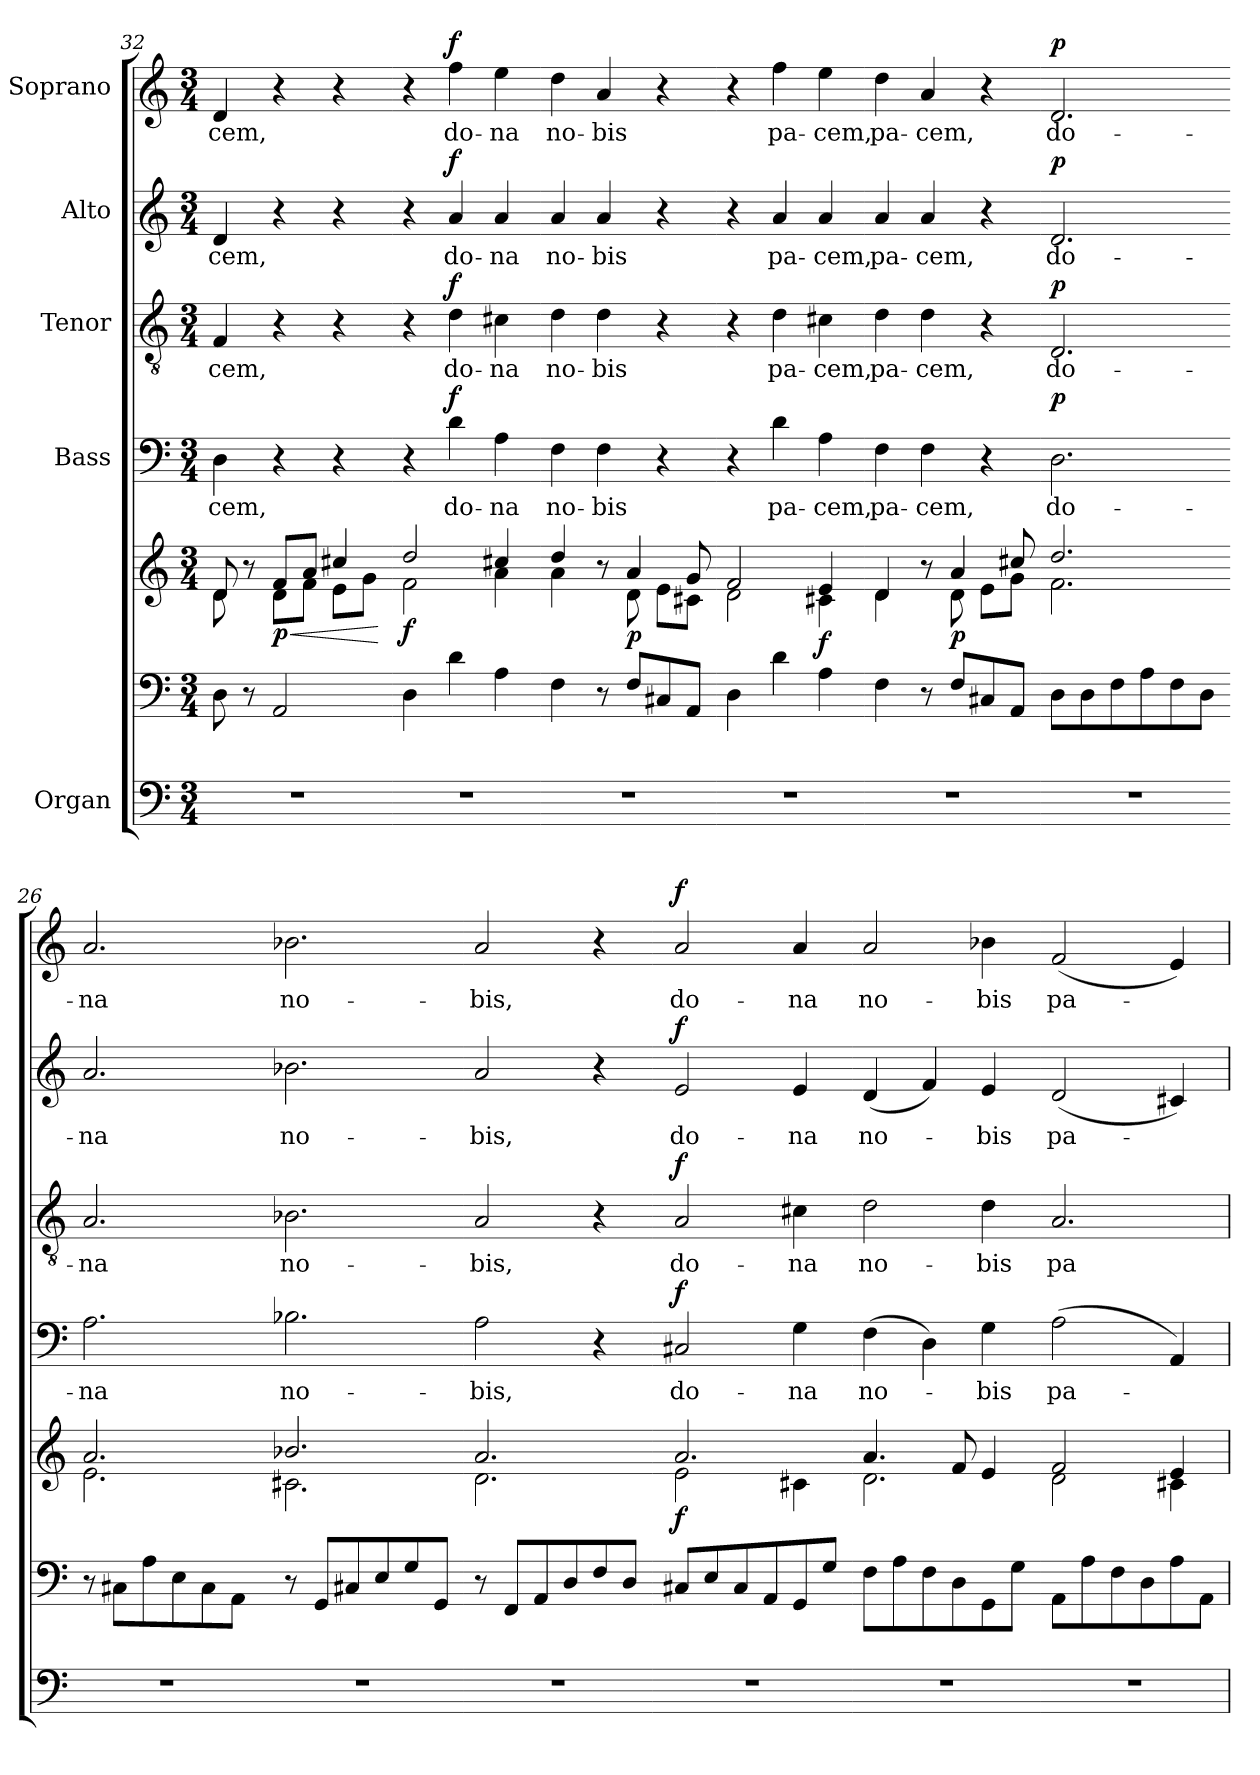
**kern	**kern	**kern	**dynam	**kern	**text	**dynam	**kern	**text	**dynam	**kern	**text	**dynam	**kern	**text	**dynam
*part5	*part5	*part5	*part5	*part4	*part4	*part4	*part3	*part3	*part3	*part2	*part2	*part2	*part1	*part1	*part1
*staff7	*staff6	*staff5	*staff5/6/7	*staff4	*staff4	*staff4	*staff3	*staff3	*staff3	*staff2	*staff2	*staff2	*staff1	*staff1	*staff1
*I"Organ	*	*	*	*I"Bass	*	*	*I"Tenor	*	*	*I"Alto	*	*	*I"Soprano	*	*
*clefF4	*clefF4	*clefG2	*	*clefF4	*	*	*clefGv2	*	*	*clefG2	*	*	*clefG2	*	*
*k[]	*k[]	*k[]	*	*k[]	*	*	*k[]	*	*	*k[]	*	*	*k[]	*	*
*M3/4	*M3/4	*M3/4	*	*M3/4	*	*	*M3/4	*	*	*M3/4	*	*	*M3/4	*	*
=32-	=32-	=32-	=32-	=32-	=32-	=32-	=32-	=32-	=32-	=32-	=32-	=32-	=32-	=32-	=32-
*	*	*^	*	*	*	*	*	*	*	*	*	*	*	*	*
!	!	!	!	!	!	!LO:LY:b	!	!	!LO:LY:b	!	!	!LO:LY:b	!	!	!LO:LY:b	!
2.r	8D\	8d/	8d\	.	4D\	-cem,	.	4F/	-cem,	.	4d/	-cem,	.	4d/	-cem,	.
.	8r	8r	8ryy	.	.	.	.	.	.	.	.	.	.	.	.	.
!	!	!	!	!LO:HP:b	!	!	!	!	!	!	!	!	!	!	!	!
!	!	!	!	!LO:DY:n=1:b	!	!	!	!	!	!	!	!	!	!	!	!
.	2AA/	8f/L	8d\L	< p	4r	.	.	4r	.	.	4r	.	.	4r	.	.
.	.	8a/J	8f\J	.	.	.	.	.	.	.	.	.	.	.	.	.
.	.	4cc#X/	8e\L	.	4r	.	.	4r	.	.	4r	.	.	4r	.	.
.	.	.	8g\J	.	.	.	.	.	.	.	.	.	.	.	.	.
*	*	*v	*v	*	*	*	*	*	*	*	*	*	*	*	*	*
.	.	.	[	.	.	.	.	.	.	.	.	.	.	.	.
=31-	=31-	=31-	=31-	=31-	=31-	=31-	=31-	=31-	=31-	=31-	=31-	=31-	=31-	=31-	=31-
*	*	*^	*	*	*	*	*	*	*	*	*	*	*	*	*
!	!	!	!	!LO:DY:b	!	!	!	!	!	!	!	!	!	!	!	!
2.r	4D\	2dd/	2f\	f	4r	.	.	4r	.	.	4r	.	.	4r	.	.
!	!	!	!	!	!	!LO:LY:b	!LO:DY:a	!	!LO:LY:b	!LO:DY:a	!	!LO:LY:b	!LO:DY:a	!	!LO:LY:b	!LO:DY:a
.	4d\	.	.	.	4d\	do-	f	4d\	do-	f	4a/	do-	f	4ff\	do-	f
!	!	!	!	!	!	!LO:LY:b	!	!	!LO:LY:b	!	!	!LO:LY:b	!	!	!LO:LY:b	!
.	4A\	4cc#X/	4a\	.	4A\	-na	.	4c#X\	-na	.	4a/	-na	.	4ee\	-na	.
=30-	=30-	=30-	=30-	=30-	=30-	=30-	=30-	=30-	=30-	=30-	=30-	=30-	=30-	=30-	=30-	=30-
!	!	!	!	!	!	!LO:LY:b	!	!	!LO:LY:b	!	!	!LO:LY:b	!	!	!LO:LY:b	!
2.r	4F\	4dd/	4a\	.	4F\	no-	.	4d\	no-	.	4a/	no-	.	4dd\	no-	.
!	!	!	!	!	!	!LO:LY:b	!	!	!LO:LY:b	!	!	!LO:LY:b	!	!	!LO:LY:b	!
.	8r	8r	8ryy	.	4F\	-bis	.	4d\	-bis	.	4a/	-bis	.	4a/	-bis	.
!	!	!	!	!LO:DY:b	!	!	!	!	!	!	!	!	!	!	!	!
.	8F/L	4a/	8d\	p	.	.	.	.	.	.	.	.	.	.	.	.
.	8C#X/	.	8e\L	.	4r	.	.	4r	.	.	4r	.	.	4r	.	.
.	8AA/J	8g/	8c#X\J	.	.	.	.	.	.	.	.	.	.	.	.	.
=29-	=29-	=29-	=29-	=29-	=29-	=29-	=29-	=29-	=29-	=29-	=29-	=29-	=29-	=29-	=29-	=29-
2.r	4D\	2f/	2d\	.	4r	.	.	4r	.	.	4r	.	.	4r	.	.
!	!	!	!	!	!	!LO:LY:b	!	!	!LO:LY:b	!	!	!LO:LY:b	!	!	!LO:LY:b	!
.	4d\	.	.	.	4d\	pa-	.	4d\	pa-	.	4a/	pa-	.	4ff\	pa-	.
!	!	!	!	!LO:DY:b	!	!LO:LY:b	!	!	!LO:LY:b	!	!	!LO:LY:b	!	!	!LO:LY:b	!
.	4A\	4e/	4c#X\	f	4A\	-cem,	.	4c#X\	-cem,	.	4a/	-cem,	.	4ee\	-cem,	.
=28-	=28-	=28-	=28-	=28-	=28-	=28-	=28-	=28-	=28-	=28-	=28-	=28-	=28-	=28-	=28-	=28-
!	!	!	!	!	!	!LO:LY:b	!	!	!LO:LY:b	!	!	!LO:LY:b	!	!	!LO:LY:b	!
2.r	4F\	4d/	4d\	.	4F\	pa-	.	4d\	pa-	.	4a/	pa-	.	4dd\	pa-	.
!	!	!	!	!	!	!LO:LY:b	!	!	!LO:LY:b	!	!	!LO:LY:b	!	!	!LO:LY:b	!
.	8r	8r	8ryy	.	4F\	-cem,	.	4d\	-cem,	.	4a/	-cem,	.	4a/	-cem,	.
!	!	!	!	!LO:DY:b	!	!	!	!	!	!	!	!	!	!	!	!
.	8F/L	4a/	8d\	p	.	.	.	.	.	.	.	.	.	.	.	.
.	8C#X/	.	8e\L	.	4r	.	.	4r	.	.	4r	.	.	4r	.	.
.	8AA/J	8cc#X/	8g\J	.	.	.	.	.	.	.	.	.	.	.	.	.
!!LO:LB:g=z
=27-	=27-	=27-	=27-	=27-	=27-	=27-	=27-	=27-	=27-	=27-	=27-	=27-	=27-	=27-	=27-	=27-
!	!	!	!	!	!	!LO:LY:b	!LO:DY:a	!	!LO:LY:b	!LO:DY:a	!	!LO:LY:b	!LO:DY:a	!	!LO:LY:b	!LO:DY:a
2.r	8D\L	2.dd/	2.f\	.	2.D\	do-	p	2.D/	do-	p	2.d/	do-	p	2.d/	do-	p
.	8D\	.	.	.	.	.	.	.	.	.	.	.	.	.	.	.
.	8F\	.	.	.	.	.	.	.	.	.	.	.	.	.	.	.
.	8A\	.	.	.	.	.	.	.	.	.	.	.	.	.	.	.
.	8F\	.	.	.	.	.	.	.	.	.	.	.	.	.	.	.
.	8D\J	.	.	.	.	.	.	.	.	.	.	.	.	.	.	.
=26-	=26-	=26-	=26-	=26-	=26-	=26-	=26-	=26-	=26-	=26-	=26-	=26-	=26-	=26-	=26-	=26-
!	!	!	!	!	!	!LO:LY:b	!	!	!LO:LY:b	!	!	!LO:LY:b	!	!	!LO:LY:b	!
2.r	8r	2.a/	2.e\	.	2.A\	-na	.	2.A/	-na	.	2.a/	-na	.	2.a/	-na	.
.	8C#X\L	.	.	.	.	.	.	.	.	.	.	.	.	.	.	.
.	8A\	.	.	.	.	.	.	.	.	.	.	.	.	.	.	.
.	8E\	.	.	.	.	.	.	.	.	.	.	.	.	.	.	.
.	8C#\	.	.	.	.	.	.	.	.	.	.	.	.	.	.	.
.	8AA\J	.	.	.	.	.	.	.	.	.	.	.	.	.	.	.
=25-	=25-	=25-	=25-	=25-	=25-	=25-	=25-	=25-	=25-	=25-	=25-	=25-	=25-	=25-	=25-	=25-
!	!	!	!	!	!	!LO:LY:b	!	!	!LO:LY:b	!	!	!LO:LY:b	!	!	!LO:LY:b	!
2.r	8r	2.b-X/	2.c#X\	.	2.B-X\	no-	.	2.B-X\	no-	.	2.b-X\	no-	.	2.b-X\	no-	.
.	8GG/L	.	.	.	.	.	.	.	.	.	.	.	.	.	.	.
.	8C#X/	.	.	.	.	.	.	.	.	.	.	.	.	.	.	.
.	8E/	.	.	.	.	.	.	.	.	.	.	.	.	.	.	.
.	8G/	.	.	.	.	.	.	.	.	.	.	.	.	.	.	.
.	8GG/J	.	.	.	.	.	.	.	.	.	.	.	.	.	.	.
=24-	=24-	=24-	=24-	=24-	=24-	=24-	=24-	=24-	=24-	=24-	=24-	=24-	=24-	=24-	=24-	=24-
!	!	!	!	!	!	!LO:LY:b	!	!	!LO:LY:b	!	!	!LO:LY:b	!	!	!LO:LY:b	!
2.r	8r	2.a/	2.d\	.	2A\	-bis,	.	2A/	-bis,	.	2a/	-bis,	.	2a/	-bis,	.
.	8FF/L	.	.	.	.	.	.	.	.	.	.	.	.	.	.	.
.	8AA/	.	.	.	.	.	.	.	.	.	.	.	.	.	.	.
.	8D/	.	.	.	.	.	.	.	.	.	.	.	.	.	.	.
.	8F/	.	.	.	4r	.	.	4r	.	.	4r	.	.	4r	.	.
.	8D/J	.	.	.	.	.	.	.	.	.	.	.	.	.	.	.
=23-	=23-	=23-	=23-	=23-	=23-	=23-	=23-	=23-	=23-	=23-	=23-	=23-	=23-	=23-	=23-	=23-
!	!	!	!	!LO:DY:b	!	!LO:LY:b	!LO:DY:a	!	!LO:LY:b	!LO:DY:a	!	!LO:LY:b	!LO:DY:a	!	!LO:LY:b	!LO:DY:a
2.r	8C#X/L	2.a/	2e\	f	2C#X/	do-	f	2A/	do-	f	2e/	do-	f	2a/	do-	f
.	8E/	.	.	.	.	.	.	.	.	.	.	.	.	.	.	.
.	8C#/	.	.	.	.	.	.	.	.	.	.	.	.	.	.	.
.	8AA/	.	.	.	.	.	.	.	.	.	.	.	.	.	.	.
!	!	!	!	!	!	!LO:LY:b	!	!	!LO:LY:b	!	!	!LO:LY:b	!	!	!LO:LY:b	!
.	8GG/	.	4c#X\	.	4G\	-na	.	4c#X\	-na	.	4e/	-na	.	4a/	-na	.
.	8G/J	.	.	.	.	.	.	.	.	.	.	.	.	.	.	.
=22-	=22-	=22-	=22-	=22-	=22-	=22-	=22-	=22-	=22-	=22-	=22-	=22-	=22-	=22-	=22-	=22-
!	!	!	!	!	!	!LO:LY:b	!	!	!LO:LY:b	!	!	!LO:LY:b	!	!	!LO:LY:b	!
2.r	8F\L	4.a/	2.d\	.	(4F\	no-	.	2d\	no-	.	(4d/	no-	.	2a/	no-	.
.	8A\	.	.	.	.	.	.	.	.	.	.	.	.	.	.	.
.	8F\	.	.	.	4D\)	.	.	.	.	.	4f/)	.	.	.	.	.
.	8D\	8f/	.	.	.	.	.	.	.	.	.	.	.	.	.	.
!	!	!	!	!	!	!LO:LY:b	!	!	!LO:LY:b	!	!	!LO:LY:b	!	!	!LO:LY:b	!
.	8GG\	4e/	.	.	4G\	-bis	.	4d\	-bis	.	4e/	-bis	.	4b-X\	-bis	.
.	8G\J	.	.	.	.	.	.	.	.	.	.	.	.	.	.	.
=21-	=21-	=21-	=21-	=21-	=21-	=21-	=21-	=21-	=21-	=21-	=21-	=21-	=21-	=21-	=21-	=21-
!	!	!	!	!	!	!LO:LY:b	!	!	!LO:LY:b	!	!	!LO:LY:b	!	!	!LO:LY:b	!
2.r	8AA\L	2f/	2d\	.	(2A\	pa-	.	2.A/	pa-	.	(2d/	pa-	.	(2f/	pa-	.
.	8A\	.	.	.	.	.	.	.	.	.	.	.	.	.	.	.
.	8F\	.	.	.	.	.	.	.	.	.	.	.	.	.	.	.
.	8D\	.	.	.	.	.	.	.	.	.	.	.	.	.	.	.
.	8A\	4e/	4c#X\	.	4AA/)	.	.	.	.	.	4c#X/)	.	.	4e/)	.	.
.	8AA\J	.	.	.	.	.	.	.	.	.	.	.	.	.	.	.
*	*	*v	*v	*	*	*	*	*	*	*	*	*	*	*	*	*
=	=	=	=	=	=	=	=	=	=	=	=	=	=	=	=
*-	*-	*-	*-	*-	*-	*-	*-	*-	*-	*-	*-	*-	*-	*-	*-
